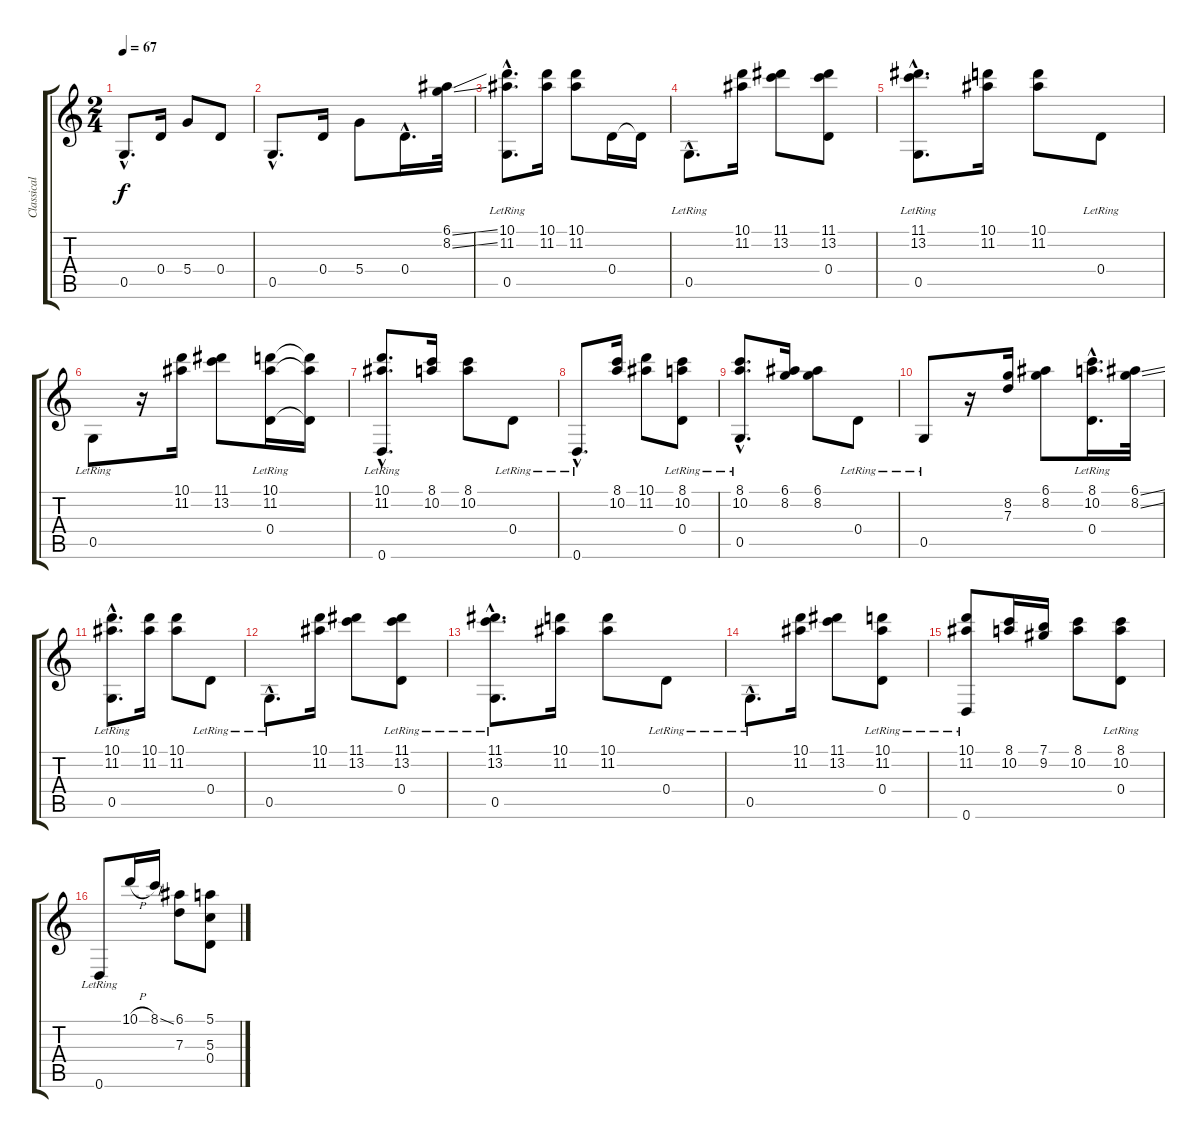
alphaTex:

\track ("Classical guitar" "Classical ") {instrument acousticguitarnylon}
\staff {score tabs}
\tuning (E4 B3 G3 D3 G2 D2) {hide}
\ts (2 4)
\tempo 67
\clef g2
\ks c
0.5{hac}.8{d dy f} 0.4.16 5.4.8 0.4.8 |
0.5{hac}.8{d} 0.4.16 5.4.8 0.4{hac}.16{d} (6.1{ss} 8.2{ss}).32 |
(10.1{hac} 11.2{hac} 0.5{hac lr}).8{d} (10.1 11.2).16 (10.1 11.2).8 0.4.16 0.4{t}.16 |
0.5{hac lr}.8{d} (10.1 11.2).16 (11.1 13.2).8 (11.1 13.2 0.4).8 |
(11.1{hac} 13.2{hac} 0.5{hac lr}).8{d} (10.1 11.2).16 (10.1 11.2).8 0.4{lr}.8 |
0.5{lr}.8 r.16 (10.1 11.2).16 (11.1 13.2).8 (10.1 11.2 0.4{lr}).16 (10.1{t} 11.2{t} 0.4{t}).16 |
(10.1{hac} 11.2{hac} 0.6{hac lr}).8{d} (8.1 10.2).16 (8.1 10.2).8 0.4{lr}.8 |
0.6{hac lr}.8{d} (8.1 10.2).16 (10.1 11.2).8 (8.1 10.2 0.4{lr}).8 |
(8.1{hac} 10.2{hac} 0.5{hac lr}).8{d} (6.1 8.2).16 (6.1 8.2).8 0.4{lr}.8 |
0.5{lr}.8 r.16 (8.2 7.3).16 (6.1 8.2).8 (8.1{hac} 10.2{hac} 0.4{hac lr}).16{d} (6.1{ss} 8.2{ss}).32 |
(10.1{hac} 11.2{hac} 0.5{hac lr}).8{d} (10.1 11.2).16 (10.1 11.2).8 0.4{lr}.8 |
0.5{hac lr}.8{d} (10.1 11.2).16 (11.1 13.2).8 (11.1 13.2 0.4{lr}).8 |
(11.1{hac} 13.2{hac} 0.5{hac lr}).8{d} (10.1 11.2).16 (10.1 11.2).8 0.4{lr}.8 |
0.5{hac lr}.8{d} (10.1 11.2).16 (11.1 13.2).8 (10.1 11.2 0.4{lr}).8 |
(10.1 11.2 0.6{lr}).8 (8.1 10.2).16 (7.1 9.2).16 (8.1 10.2).8 (8.1 10.2 0.4{lr}).8 |
0.6{lr}.8 10.1{h}.16 8.1{ss}.16 (6.1 7.3).8 (5.1 5.3 0.4).8
